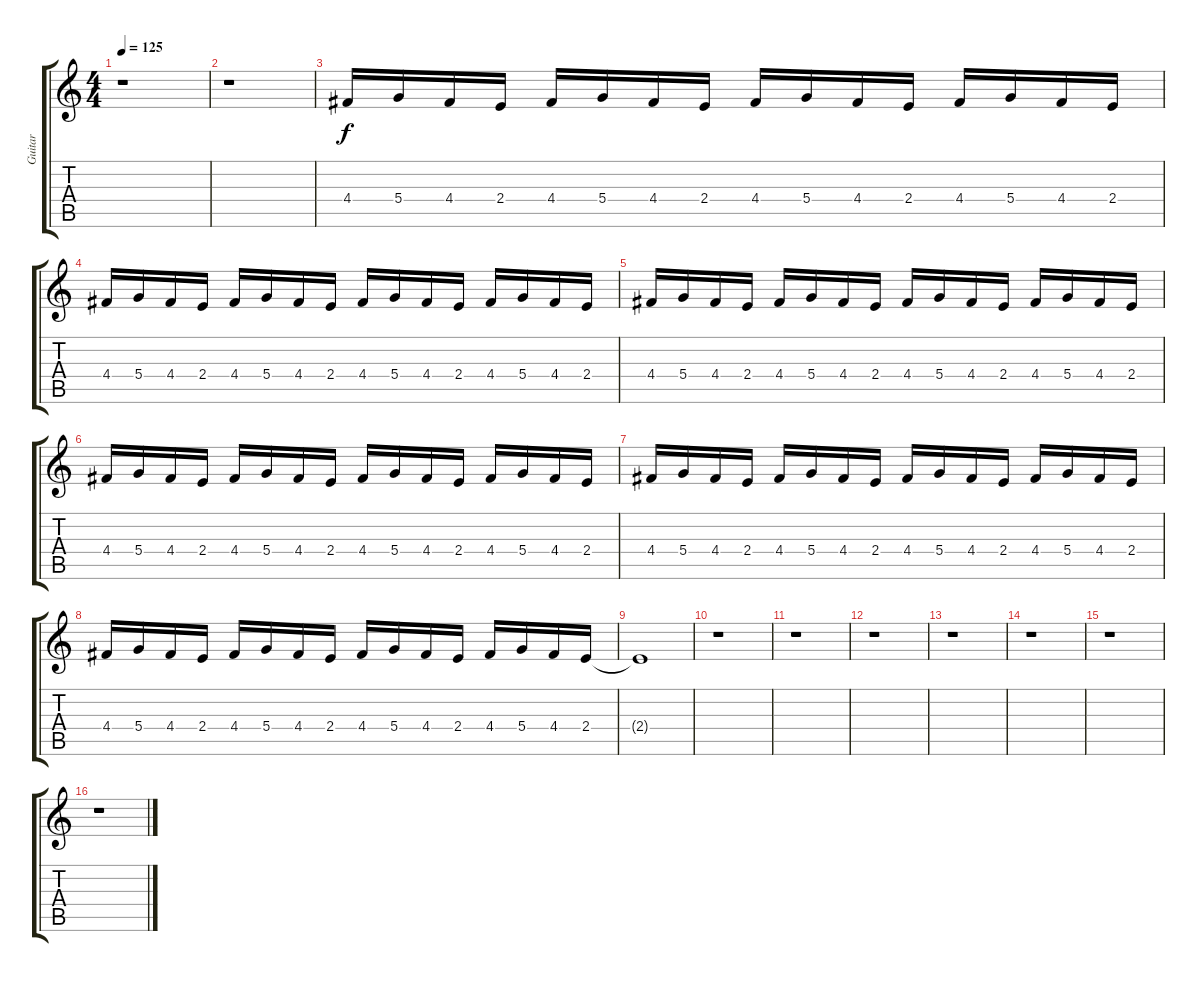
\track ("Guitar" "Guitar") {instrument electricguitarclean}
\staff {score tabs}
\tuning (E4 B3 G3 D3 A2 E2) {hide}
\ts (4 4)
\tempo 125
\clef g2
\ks c
r.1{dy f instrument electricguitarclean} |
r.1 |
4.4.16{volume 9 instrument synthbrass2} 5.4.16 4.4.16 2.4.16 4.4.16 5.4.16 4.4.16 2.4.16 4.4.16 5.4.16 4.4.16 2.4.16 4.4.16 5.4.16 4.4.16 2.4.16 |
4.4.16 5.4.16 4.4.16 2.4.16 4.4.16 5.4.16 4.4.16 2.4.16 4.4.16 5.4.16 4.4.16 2.4.16 4.4.16 5.4.16 4.4.16 2.4.16 |
4.4.16 5.4.16 4.4.16 2.4.16 4.4.16 5.4.16 4.4.16 2.4.16 4.4.16 5.4.16 4.4.16 2.4.16 4.4.16 5.4.16 4.4.16 2.4.16 |
4.4.16 5.4.16 4.4.16 2.4.16 4.4.16 5.4.16 4.4.16 2.4.16 4.4.16 5.4.16 4.4.16 2.4.16 4.4.16 5.4.16 4.4.16 2.4.16 |
4.4.16 5.4.16 4.4.16 2.4.16 4.4.16 5.4.16 4.4.16 2.4.16 4.4.16 5.4.16 4.4.16 2.4.16 4.4.16{volume 14} 5.4.16 4.4.16 2.4.16 |
4.4.16 5.4.16 4.4.16 2.4.16 4.4.16 5.4.16 4.4.16 2.4.16 4.4.16 5.4.16 4.4.16 2.4.16 4.4.16 5.4.16 4.4.16 2.4.16 |
2.4{t}.1 |
r.1 |
r.1 |
r.1 |
r.1 |
r.1 |
r.1 |
r.1
